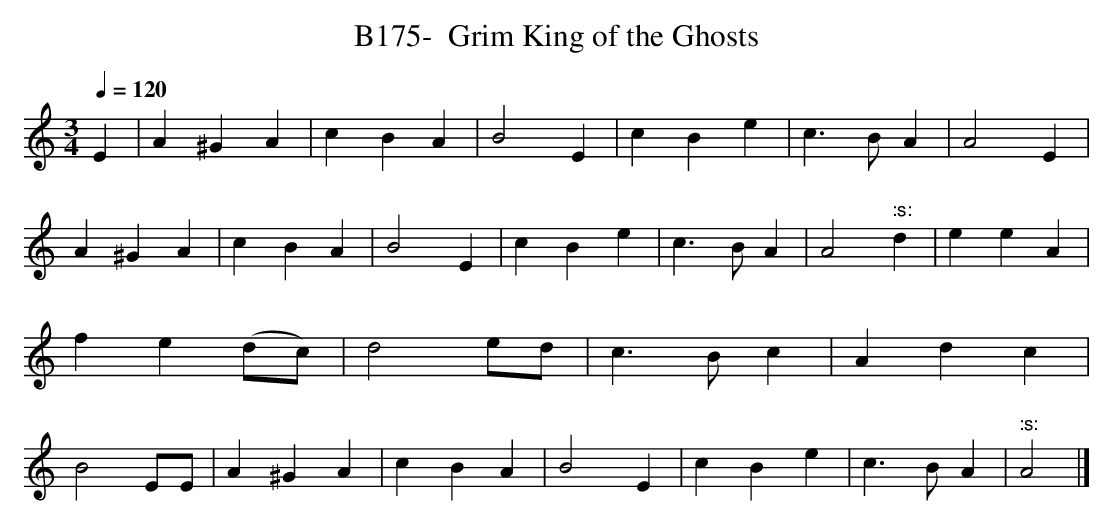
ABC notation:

X:1
T:B175-  Grim King of the Ghosts
Q:1/4=120
L:1/4
M:3/4
K:Am
E|A^GA|cBA|B2E|cBe|\
c3/2B/2A|A2E|A^GA|cBA|\
B2E|cBe|c3/2B/2A|A2":s:"d|\
eeA|fe(d/2c/2)|d2e/2d/2|c3/2B/2c|\
Adc|B2E/2E/2|A^GA|cBA|\
B2E|cBe|c3/2B/2A|":s:"A2|]
